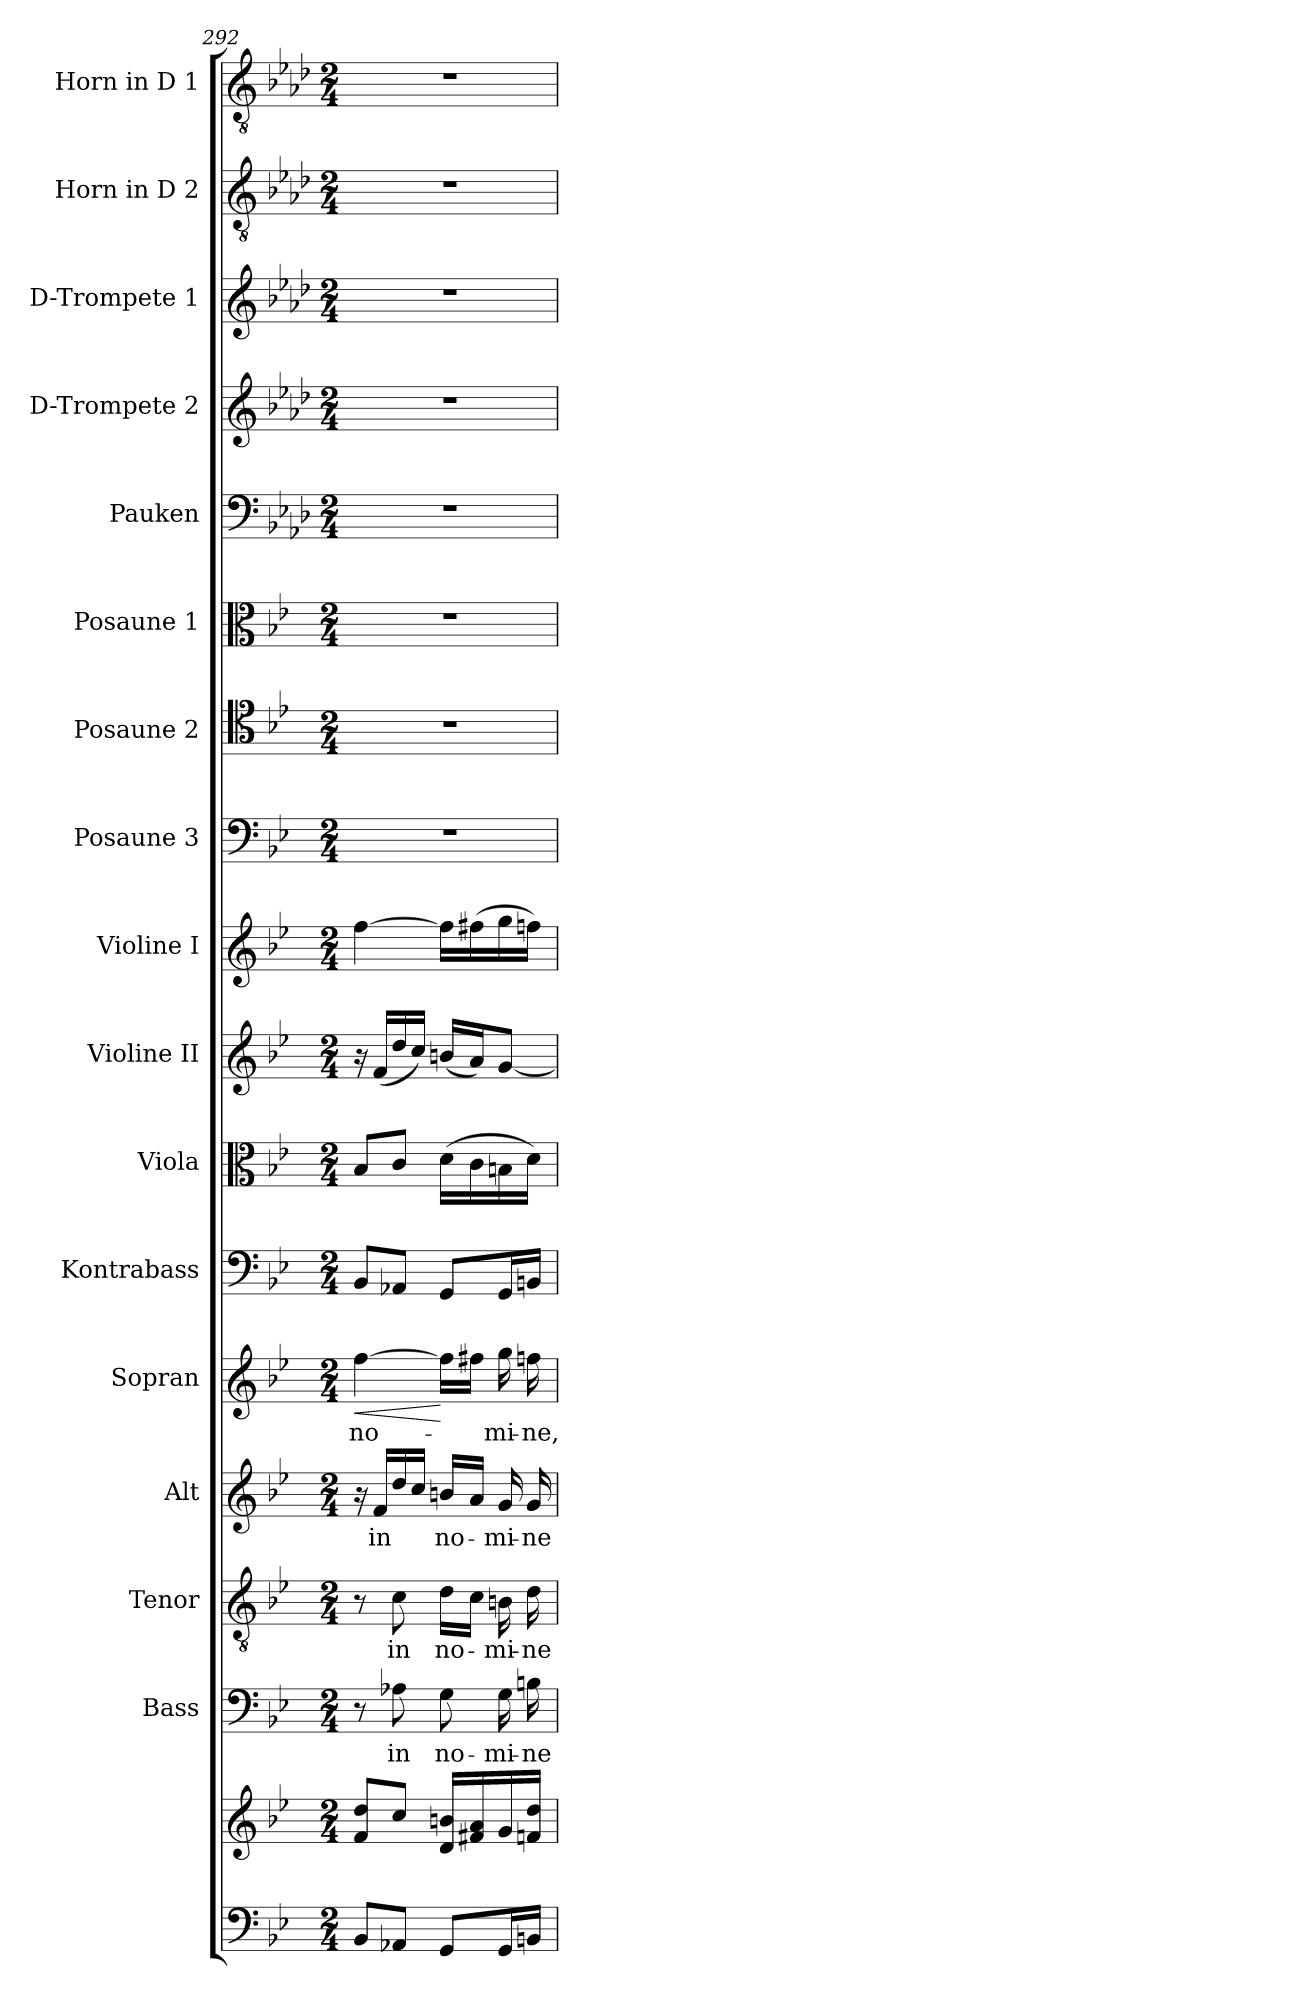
**kern	**kern	**kern	**text	**kern	**text	**kern	**text	**kern	**text	**dynam	**kern	**kern	**kern	**kern	**kern	**kern	**kern	**kern	**kern	**kern	**kern	**kern
*part17	*part17	*part16	*part16	*part15	*part15	*part14	*part14	*part13	*part13	*part13	*part12	*part11	*part10	*part9	*part8	*part7	*part6	*part5	*part4	*part3	*part2	*part1
*staff18	*staff17	*staff16	*staff16	*staff15	*staff15	*staff14	*staff14	*staff13	*staff13	*staff13	*staff12	*staff11	*staff10	*staff9	*staff8	*staff7	*staff6	*staff5	*staff4	*staff3	*staff2	*staff1
*	*	*I"Bass	*	*I"Tenor	*	*I"Alt	*	*I"Sopran	*	*	*I"Kontrabass	*I"Viola	*I"Violine II	*I"Violine I	*I"Posaune 3	*I"Posaune 2	*I"Posaune 1	*I"Pauken	*I"D-Trompete 2	*I"D-Trompete 1	*I"Horn in D 2	*I"Horn in D 1
*	*	*I'B.	*	*I'T.	*	*I'A.	*	*I'S.	*	*	*I'Kb.	*I'Vla.	*I'Vl. II	*I'Vl. I	*I'Pos. 3	*I'Pos. 2	*I'Pos. 1	*I'Pk.	*I'D Trp. 2	*I'D Trp. 1	*I'Hrn. 2	*I'Hrn. 1
*clefF4	*clefG2	*clefF4	*	*clefGv2	*	*clefG2	*	*clefG2	*	*	*clefF4	*clefC3	*clefG2	*clefG2	*clefF4	*clefC4	*clefC3	*clefF4	*clefG2	*clefG2	*clefGv2	*clefGv2
*	*	*	*	*	*	*	*	*	*	*	*ITrd7c12	*	*	*	*	*	*	*ITrd-1c-2	*ITrd-1c-2	*ITrd-1c-2	*ITrd-1c-2	*ITrd-1c-2
*k[b-e-]	*k[b-e-]	*k[b-e-]	*	*k[b-e-]	*	*k[b-e-]	*	*k[b-e-]	*	*	*k[b-e-]	*k[b-e-]	*k[b-e-]	*k[b-e-]	*k[b-e-]	*k[b-e-]	*k[b-e-]	*k[b-e-]	*k[b-e-]	*k[b-e-]	*k[b-e-]	*k[b-e-]
*B-:	*B-:	*B-:	*	*B-:	*	*B-:	*	*B-:	*	*	*B-:	*B-:	*B-:	*B-:	*B-:	*B-:	*B-:	*B-:	*B-:	*B-:	*B-:	*B-:
*M2/4	*M2/4	*M2/4	*	*M2/4	*	*M2/4	*	*M2/4	*	*	*M2/4	*M2/4	*M2/4	*M2/4	*M2/4	*M2/4	*M2/4	*M2/4	*M2/4	*M2/4	*M2/4	*M2/4
=292	=292	=292	=292	=292	=292	=292	=292	=292	=292	=292	=292	=292	=292	=292	=292	=292	=292	=292	=292	=292	=292	=292
!	!	!	!	!	!	!	!	!	!LO:LY:b	!LO:HP:b	!	!	!	!	!	!	!	!	!	!	!	!
8BB-/L	8f/ 8dd/L	8r	.	8r	.	16r	.	[4ff\	no-	<	8BBB-/L	8B-/L	16r	[4ff\	2r	2r	2r	2r	2r	2r	2r	2r
!	!	!	!	!	!	!	!LO:LY:b	!	!	!	!	!	!	!	!	!	!	!	!	!	!	!
.	.	.	.	.	.	16f/LL	in	.	.	.	.	.	(<16f/LL	.	.	.	.	.	.	.	.	.
!	!	!	!LO:LY:b	!	!LO:LY:b	!	!	!	!	!	!	!	!	!	!	!	!	!	!	!	!	!
8AA-X/J	8cc/J	8A-X\	in	8c\	in	16dd/	.	.	.	.	8AAA-X/J	8c/J	16dd/	.	.	.	.	.	.	.	.	.
.	.	.	.	.	.	16cc/JJ	.	.	.	.	.	.	16cc/JJ)	.	.	.	.	.	.	.	.	.
!	!	!	!LO:LY:b	!	!LO:LY:b	!	!LO:LY:b	!	!	!	!	!	!	!	!	!	!	!	!	!	!	!
8GG/L	16d/ 16bn/LL	8G\	no-	16d\LL	no-	16bn/LL	no-	16ff\LL]	.	[	8GGG/L	(>16d\LL	(<16bn/LL	16ff\LL]	.	.	.	.	.	.	.	.
.	16f#X/ 16a/	.	.	16c\JJ	.	16a/JJ	.	16ff#X\JJ	.	.	.	16c\	16a/J)	(>16ff#X\	.	.	.	.	.	.	.	.
!	!	!	!LO:LY:b	!	!LO:LY:b	!	!LO:LY:b	!	!LO:LY:b	!	!	!	!	!	!	!	!	!	!	!	!	!
16GG/L	16g/	16G\	-mi-	16Bn\	-mi-	16g/	-mi-	16gg\	-mi-	.	16GGG/L	16Bn\	[8g/J	16gg\	.	.	.	.	.	.	.	.
!	!	!	!LO:LY:b	!	!LO:LY:b	!	!LO:LY:b	!	!LO:LY:b	!	!	!	!	!	!	!	!	!	!	!	!	!
16BBn/JJ	16fn/ 16dd/JJ	16Bn\	-ne	16d\	-ne	16g/	-ne	16ffn\	-ne,	.	16BBBn/JJ	16d\JJ)	.	16ffn\JJ)	.	.	.	.	.	.	.	.
=	=	=	=	=	=	=	=	=	=	=	=	=	=	=	=	=	=	=	=	=	=	=
*-	*-	*-	*-	*-	*-	*-	*-	*-	*-	*-	*-	*-	*-	*-	*-	*-	*-	*-	*-	*-	*-	*-
